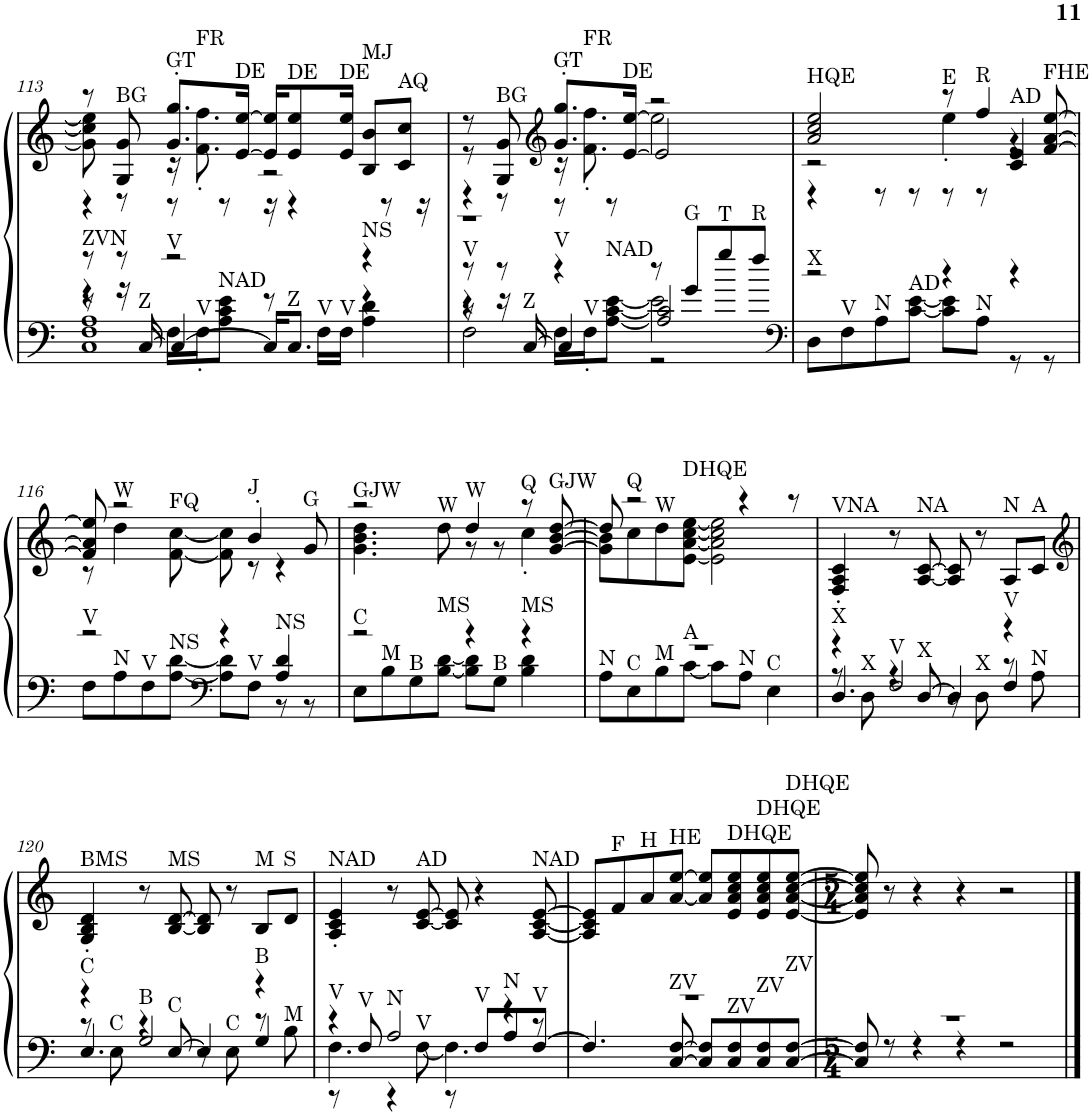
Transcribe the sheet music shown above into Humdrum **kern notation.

**kern	**kern
*part1	*part1
*staff2	*staff1
*I"Piano, Piano	*
*I'Pno.	*
!!LO:PB:g=z
*clefF4	*clefG2
*k[]	*k[]
*M4/4	*M4/4
=113	=113
*^	*^
*	*^	*	*^
*	*	*^	*	*	*
!LO:TX:a:t=ZVN	!	!	!	!	!	!
8r	4r	8r	1C 1F 1A	8r	8g\] 8cc\] 8ee\]	4r
!	!	!	!	!LO:TX:a:t=BG	!	!
8r	.	16r	.	8G/ 8g/	8r	.
!	!	!LO:TX:a:t=Z	!	!	!	!
.	.	[16C/	.	.	.	.
!	!	!	!	!LO:TX:a:t=GT	!	!
!LO:TX:a:t=V	!	!	!	!	!	!
2r	16F\LL	4C/_	.	8.g/' 8.gg/'L	16r	8r
!	!	!	!	!	!LO:TX:a:t=FR	!
!	!LO:TX:a:t=V	!	!	!	!	!
.	16F'\J	.	.	.	8.f\' 8.ff\'	.
!	!LO:TX:a:t=NAD	!	!	!	!	!
.	8A\ 8c\ 8e\J	.	.	.	.	8r
!	!	!	!	!LO:TX:a:t=DE	!	!
.	.	.	.	[16e/ [16ee/Jk	.	.
.	8r	16C/KL]	.	16e/] 16ee/]KL	2r	16r
!	!	!	!	!LO:TX:a:t=DE	!	!
!	!	!LO:TX:a:t=Z	!	!	!	!
.	.	8.C/J	.	8e/ 8ee/	.	4r
!	!LO:TX:a:t=V	!	!	!	!	!
.	16F\LL	.	.	.	.	.
!	!	!	!	!LO:TX:a:t=DE	!	!
!	!LO:TX:a:t=V	!	!	!	!	!
.	16F\JJ	.	.	16e/ 16ee/Jk	.	.
!	!	!	!	!LO:TX:a:t=MJ	!	!
!LO:TX:a:t=NS	!	!	!	!	!	!
4r	4A\ 4d\	4r	.	8B/ 8b/L	.	.
.	.	.	.	.	.	8r
!	!	!	!	!LO:TX:a:t=AQ	!	!
.	.	.	.	8c/ 8cc/J	.	.
.	.	.	.	.	.	16r
=114	=114	=114	=114	=114	=114	=114
*	*	*	*	*	*	*^
!LO:TX:a:t=V	!	!	!	!	!	!	!
8r	4r	8r	2F\	8r	8r	4r	1r
!	!	!	!	!LO:TX:a:t=BG	!	!	!
8r	.	16r	.	8G/ 8g/	8r	.	.
!	!	!LO:TX:a:t=Z	!	!	!	!	!
.	.	[16C/	.	.	.	.	.
*	*	*	*	*clefG2	*	*	*
!	!	!	!	!LO:TX:a:t=GT	!	!	!
!LO:TX:a:t=V	!	!	!	!	!	!	!
4r	16F\LL	4C/]	.	8.g/' 8.gg/'L	16r	8r	.
!	!	!	!	!	!LO:TX:a:t=FR	!	!
!	!LO:TX:a:t=V	!	!	!	!	!	!
.	16F'\J	.	.	.	8.f\' 8.ff\'	.	.
!	!LO:TX:a:t=NAD	!	!	!	!	!	!
.	[8A\ [8c\ [8e\J	.	.	.	.	8r	.
!	!	!	!	!LO:TX:a:t=DE	!	!	!
.	.	.	.	[16e/ [16ee/Jk	.	.	.
8r	2e\]	2A/] 2c/]	2r	2r	2ee\]	2e/]	.
!LO:TX:a:t=G	!	!	!	!	!	!	!
8g/L	.	.	.	.	.	.	.
!LO:TX:a:t=T	!	!	!	!	!	!	!
8gg/	.	.	.	.	.	.	.
!LO:TX:a:t=R	!	!	!	!	!	!	!
8ff/J	.	.	.	.	.	.	.
*v	*v	*v	*v	*	*	*	*
*	*v	*v	*v	*v
=115	=115
*clefF4	*
*^	*^
*	*	*	*^
!	!	!LO:TX:a:t=HQE	!	!
!LO:TX:a:t=X	!	!	!	!
2r	8D\L	2a/ 2cc/ 2ee/	2r	4r
!	!LO:TX:a:t=V	!	!	!
.	8F\	.	.	.
!	!LO:TX:a:t=N	!	!	!
.	8A\	.	.	8r
!	!LO:TX:a:t=AD	!	!	!
.	[8c\ [8e\J	.	.	8r
!	!	!LO:TX:a:t=E	!	!
4r	8c\] 8e\]L	8r	4ee'\	8r
!	!	!LO:TX:a:t=R	!	!
!	!LO:TX:a:t=N	!	!	!
.	8A\J	4ff/	.	8r
!	!	!	!LO:TX:a:t=AD	!
4r	8r	.	4r	4c/ 4e/
!	!	!LO:TX:a:t=FHE	!	!
.	8r	[8f/ [8a/ [8ee/	.	.
*	*	*	*v	*v
!!LO:LB:g=z
=116	=116	=116	=116
!LO:TX:a:t=V	!	!	!
2r	8F\L	8f/] 8a/] 8ee/]	8r
!	!	!LO:TX:a:t=W	!
!	!LO:TX:a:t=N	!	!
.	8A\	2r	4dd\
!	!LO:TX:a:t=V	!	!
.	8F\	.	.
!	!	!	!LO:TX:a:t=FQ
!	!LO:TX:a:t=NS	!	!
.	[8A\ [8d\J	.	[8f\ [8cc\
*clefF4	*	*	*
4r	8A\] 8d\]L	.	8f\] 8cc\]
!	!	!LO:TX:a:t=J	!
!	!LO:TX:a:t=V	!	!
.	8F\J	4b'/	8r
!LO:TX:a:t=NS	!	!	!
4A/ 4d/	8r	.	4r
!	!	!LO:TX:a:t=G	!
.	8r	8g/	.
=117	=117	=117	=117
!	!	!LO:TX:a:t=GJW	!
!LO:TX:a:t=C	!	!	!
2r	8E\L	2r	4.g\ 4.b\ 4.dd\
!	!LO:TX:a:t=M	!	!
.	8B\	.	.
!	!LO:TX:a:t=B	!	!
.	8G\	.	.
!	!	!	!LO:TX:a:t=W
!	!LO:TX:a:t=MS	!	!
.	[8B\ [8d\J	.	8dd\
!	!	!LO:TX:a:t=W	!
4r	8B\] 8d\]L	4dd/	8r
!	!LO:TX:a:t=B	!	!
.	8G\J	.	8r
!	!	!LO:TX:a:t=Q	!
!LO:TX:a:t=MS	!	!	!
4r	4B\ 4d\	8r	4cc'\
!	!	!LO:TX:a:t=GJW	!
.	.	[8g/ [8b/ [8dd/	.
=118	=118	=118	=118
!LO:TX:a:t=N	!	!	!
1r	8A\L	8dd/]	8g\] 8b\]L
!	!	!LO:TX:a:t=Q	!
!	!LO:TX:a:t=C	!	!
.	8E\	2r	8cc\
!	!	!	!LO:TX:a:t=W
!	!LO:TX:a:t=M	!	!
.	8B\	.	8dd\
!	!	!	!LO:TX:a:t=DHQE
!	!LO:TX:a:t=A	!	!
.	[8c\J	.	[8e\ [8a\ [8cc\ [8ee\J
.	8c\L]	.	2e\] 2a\] 2cc\] 2ee\]
!	!LO:TX:a:t=N	!	!
.	8A\J	4r	.
!	!LO:TX:a:t=C	!	!
.	4E\	.	.
.	.	8r	.
*	*	*v	*v
=119	=119	=119
*	*^	*
!	!	!	!LO:TX:a:t=VNA
!LO:TX:a:t=X	!	!	!
4r	8r	4.D/	4F/' 4A/' 4c/'
!	!LO:TX:a:t=X	!	!
.	8D\	.	.
!LO:TX:a:t=V	!	!	!
2F/	4r	.	8r
!	!	!	!LO:TX:a:t=NA
!	!	!LO:TX:a:t=X	!
.	.	[8D/	[8A/ [8c/
.	8r	4D/]	8A/] 8c/]
!	!LO:TX:a:t=X	!	!
.	8D\	.	8r
!	!	!	!LO:TX:a:t=N
!LO:TX:a:t=V	!	!	!
4r	8r	4F/	8A/L
!	!	!	!LO:TX:a:t=A
!	!LO:TX:a:t=N	!	!
.	8A\	.	8c/J
!!LO:LB:g=z
=120	=120	=120	=120
*	*	*	*clefG2
!	!	!	!LO:TX:a:t=BMS
!LO:TX:a:t=C	!	!	!
4r	8r	4.E/	4G/' 4B/' 4d/'
!	!LO:TX:a:t=C	!	!
.	8E\	.	.
!LO:TX:a:t=B	!	!	!
2G/	4r	.	8r
!	!	!	!LO:TX:a:t=MS
!	!	!LO:TX:a:t=C	!
.	.	[8E/	[8B/ [8d/
.	8r	4E/]	8B/] 8d/]
!	!LO:TX:a:t=C	!	!
.	8E\	.	8r
!	!	!	!LO:TX:a:t=M
!LO:TX:a:t=B	!	!	!
4r	8r	4G/	8B/L
!	!	!	!LO:TX:a:t=S
!	!LO:TX:a:t=M	!	!
.	8B\	.	8d/J
=121	=121	=121	=121
!	!	!	!LO:TX:a:t=NAD
!LO:TX:a:t=V	!	!	!
4r	4.F\	8r	4A/' 4c/' 4e/'
!	!	!LO:TX:a:t=V	!
.	.	8F/	.
!LO:TX:a:t=N	!	!	!
2A/	.	4r	8r
!	!	!	!LO:TX:a:t=AD
!	!LO:TX:a:t=V	!	!
.	[8F\	.	[8c/ [8e/
.	4.F\]	8r	8c/] 8e/]
!	!	!LO:TX:a:t=V	!
.	.	8F/L	4r
!LO:TX:a:t=N	!	!	!
4r	.	8A/	.
!	!	!	!LO:TX:a:t=NAD
!	!LO:TX:a:t=V	!	!
.	8r	[8F/J	[8A/ [8c/ [8e/
*	*v	*v	*
=122	=122	=122
1r	4.F/]	8A/] 8c/] 8e/]L
!	!	!LO:TX:a:t=F
.	.	8f/
!	!	!LO:TX:a:t=H
.	.	8a/
!	!	!LO:TX:a:t=HE
!	!LO:TX:a:t=ZV	!
.	[8C/ [8F/	[8a/ [8ee/J
.	8C/] 8F/]L	8a/] 8ee/]L
!	!	!LO:TX:a:t=DHQE
!	!LO:TX:a:t=ZV	!
.	8C/ 8F/	8e/ 8a/ 8cc/ 8ee/
!	!	!LO:TX:a:t=DHQE
!	!LO:TX:a:t=ZV	!
.	8C/ 8F/	8e/ 8a/ 8cc/ 8ee/
!	!	!LO:TX:a:t=DHQE
!	!LO:TX:a:t=ZV	!
.	[8C/ [8F/J	[8e/ [8a/ [8cc/ [8ee/J
=123	=123	=123
*M5/4	*	*M5/4
4%5r	8C/] 8F/]	8e/] 8a/] 8cc/] 8ee/]
.	8r	8r
.	4r	4r
.	4r	4r
.	2r	2r
*v	*v	*
==	==
*-	*-
